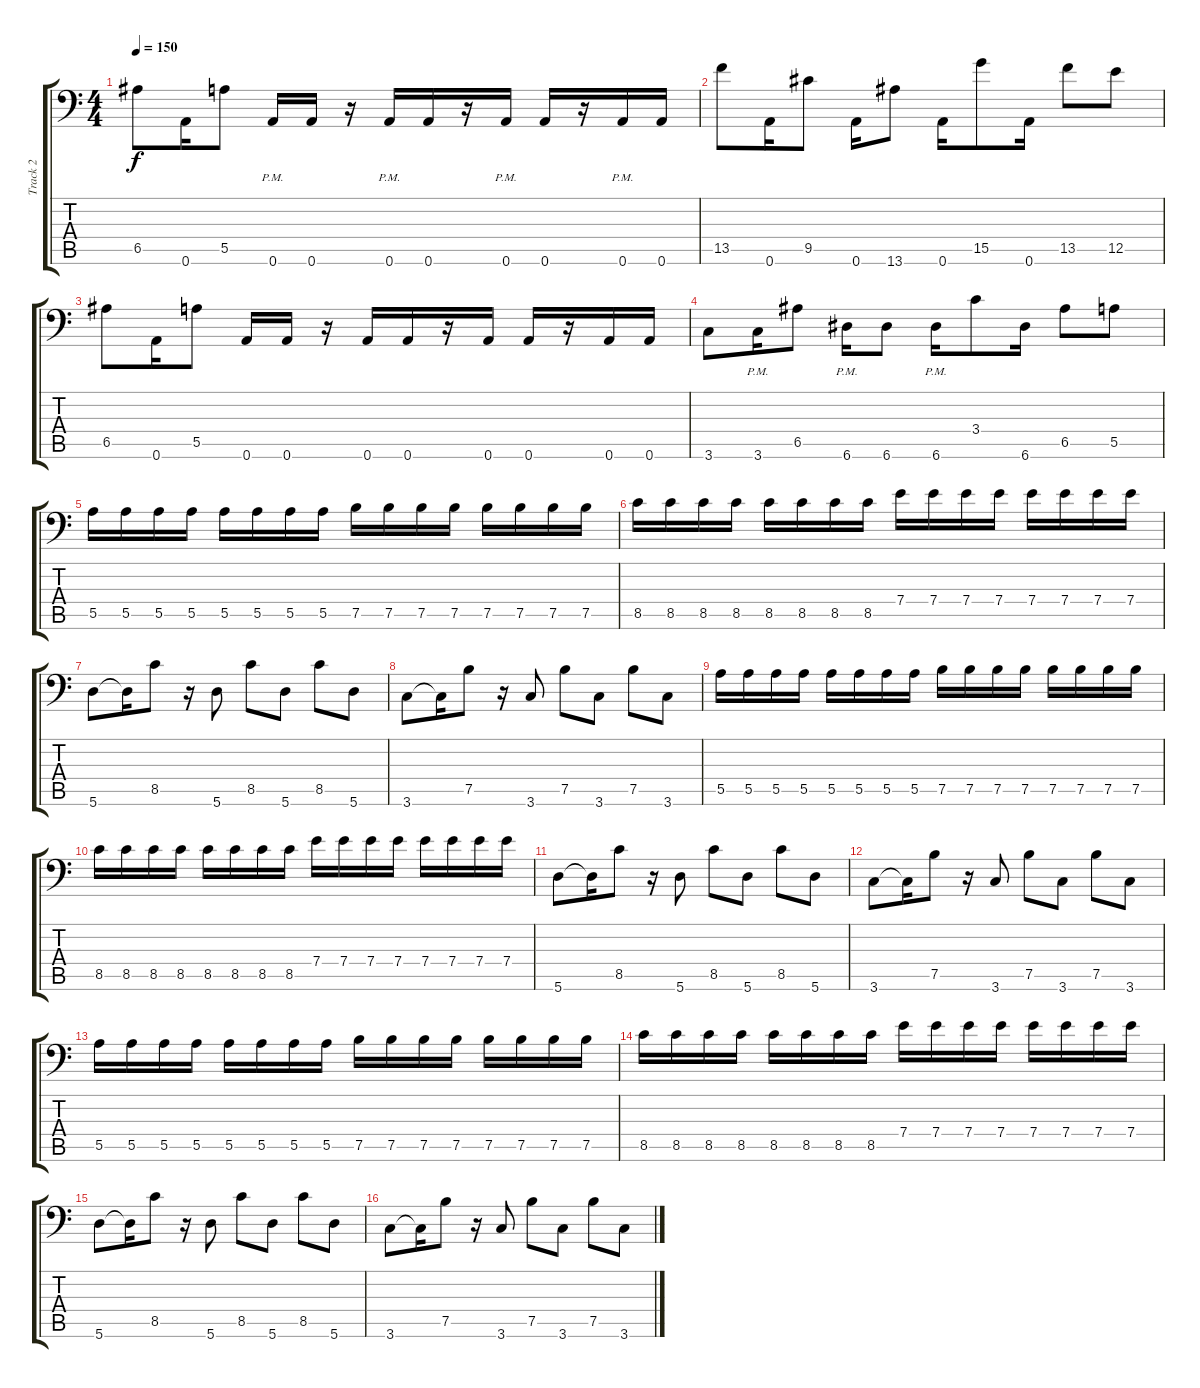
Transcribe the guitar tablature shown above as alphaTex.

\track ("Track 2" "Track 2") {instrument distortionguitar}
\staff {score tabs}
\tuning (B3 Gb3 D3 A2 E2 A1) {hide}
\ts (4 4)
\tempo 150
\clef f4
\ks c
6.5.8{dy f} 0.6.16 5.5.8 0.6{pm}.16 0.6.16 r.16 0.6{pm}.16 0.6.16 r.16 0.6{pm}.16 0.6.16 r.16 0.6{pm}.16 0.6.16 |
13.5.8 0.6.16 9.5.8 0.6.16 13.6.8 0.6.16 15.5.8 0.6.16 13.5.8 12.5.8 |
6.5.8 0.6.16 5.5.8 0.6.16 0.6.16 r.16 0.6.16 0.6.16 r.16 0.6.16 0.6.16 r.16 0.6.16 0.6.16 |
3.6.8 3.6{pm}.16 6.5.8 6.6{pm}.16 6.6.8 6.6{pm}.16 3.4.8 6.6.16 6.5.8 5.5.8 |
5.5.16 5.5.16 5.5.16 5.5.16 5.5.16 5.5.16 5.5.16 5.5.16 7.5.16 7.5.16 7.5.16 7.5.16 7.5.16 7.5.16 7.5.16 7.5.16 |
8.5.16 8.5.16 8.5.16 8.5.16 8.5.16 8.5.16 8.5.16 8.5.16 7.4.16 7.4.16 7.4.16 7.4.16 7.4.16 7.4.16 7.4.16 7.4.16 |
5.6.8 5.6{t}.16 8.5.8 r.16 5.6.8 8.5.8 5.6.8 8.5.8 5.6.8 |
3.6.8 3.6{t}.16 7.5.8 r.16 3.6.8 7.5.8 3.6.8 7.5.8 3.6.8 |
5.5.16 5.5.16 5.5.16 5.5.16 5.5.16 5.5.16 5.5.16 5.5.16 7.5.16 7.5.16 7.5.16 7.5.16 7.5.16 7.5.16 7.5.16 7.5.16 |
8.5.16 8.5.16 8.5.16 8.5.16 8.5.16 8.5.16 8.5.16 8.5.16 7.4.16 7.4.16 7.4.16 7.4.16 7.4.16 7.4.16 7.4.16 7.4.16 |
5.6.8 5.6{t}.16 8.5.8 r.16 5.6.8 8.5.8 5.6.8 8.5.8 5.6.8 |
3.6.8 3.6{t}.16 7.5.8 r.16 3.6.8 7.5.8 3.6.8 7.5.8 3.6.8 |
5.5.16 5.5.16 5.5.16 5.5.16 5.5.16 5.5.16 5.5.16 5.5.16 7.5.16 7.5.16 7.5.16 7.5.16 7.5.16 7.5.16 7.5.16 7.5.16 |
8.5.16 8.5.16 8.5.16 8.5.16 8.5.16 8.5.16 8.5.16 8.5.16 7.4.16 7.4.16 7.4.16 7.4.16 7.4.16 7.4.16 7.4.16 7.4.16 |
5.6.8 5.6{t}.16 8.5.8 r.16 5.6.8 8.5.8 5.6.8 8.5.8 5.6.8 |
3.6.8 3.6{t}.16 7.5.8 r.16 3.6.8 7.5.8 3.6.8 7.5.8 3.6.8
